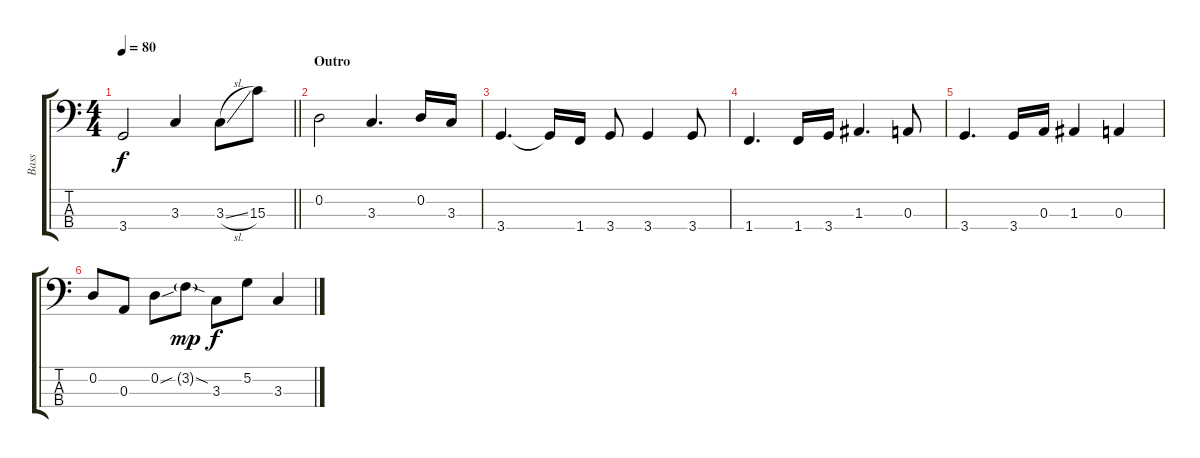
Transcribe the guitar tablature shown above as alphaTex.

\track ("Bass" "Bass") {instrument electricbasspick}
\staff {score tabs}
\tuning (G2 D2 A1 E1) {hide}
\ts (4 4)
\tempo 80
\clef f4
\barLineRight lightlight
\ks c
3.4.2{dy f} 3.3.4 3.3{sl}.8 15.3.8 |
\section ("" "Outro")
0.2.2{volume 0} 3.3.4{d} 0.2.16 3.3.16 |
3.4.4{d} 3.4{t}.16 1.4.16 3.4.8 3.4.4 3.4.8 |
1.4.4{d} 1.4.16 3.4.16 1.3.4{d} 0.3.8 |
3.4.4{d} 3.4.16 0.3.16 1.3.4 0.3.4 |
0.2.8 0.3.8 0.2{sou}.8 3.2{sod g}.8{dy mp} 3.3.8{dy f} 5.2.8 3.3.4
